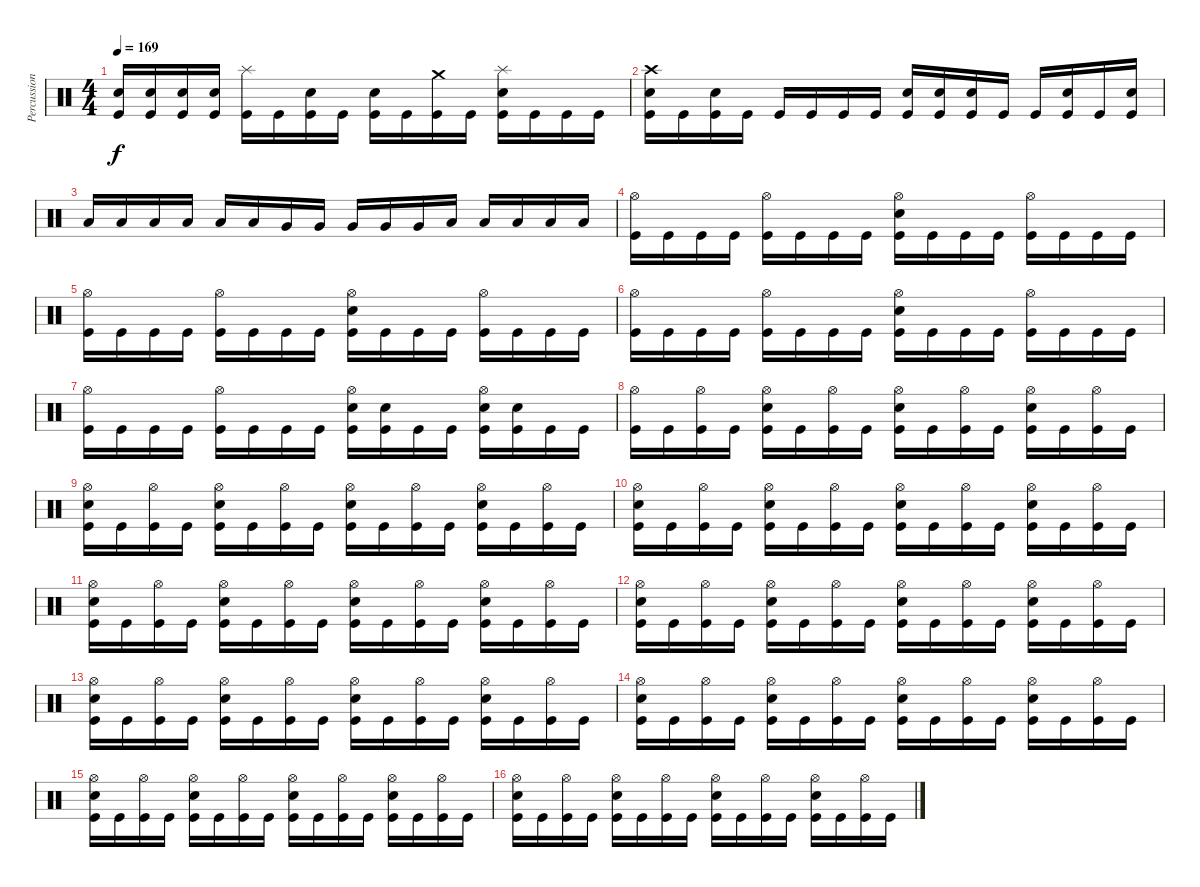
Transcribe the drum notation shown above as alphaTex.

\track ("Percussions" "Percussion") {instrument percussion}
\staff {score}
\articulation defaults
\ts (4 4)
\tempo 169
\clef neutral
\ks c
("Snare (hit) 2" "Kick (hit)").16{dy f} ("Snare (hit) 2" "Kick (hit)").16 ("Snare (hit) 2" "Kick (hit)").16 ("Snare (hit) 2" "Kick (hit)").16 ("Splash (hit)" "Kick (hit)").16 "Kick (hit)".16 ("Snare (hit) 2" "Kick (hit)").16 "Kick (hit)".16 ("Snare (hit) 2" "Kick (hit)").16 "Kick (hit)".16 ("Crash medium (hit)" "Kick (hit)").16 "Kick (hit)".16 ("Splash (hit)" "Snare (hit) 2" "Kick (hit)").16 "Kick (hit)".16 "Kick (hit)".16 "Kick (hit)".16 |
("Crash high (hit)" "Snare (hit) 2" "Kick (hit)").16 "Kick (hit)".16 ("Snare (hit) 2" "Kick (hit)").16 "Kick (hit)".16 "Kick (hit)".16 "Kick (hit)".16 "Kick (hit)".16 "Kick (hit)".16 ("Snare (hit) 2" "Kick (hit)").16 ("Snare (hit) 2" "Kick (hit)").16 ("Snare (hit) 2" "Kick (hit)").16 "Kick (hit)".16 "Kick (hit)".16 ("Snare (hit) 2" "Kick (hit)").16 "Kick (hit)".16 ("Snare (hit) 2" "Kick (hit)").16 |
"Low Tom (hit)".16 "Low Tom (hit)".16 "Low Tom (hit)".16 "Low Tom (hit)".16 "Low Tom (hit)".16 "Low Tom (hit)".16 "Very Low Tom (hit)".16 "Very Low Tom (hit)".16 "Very Low Tom (hit)".16 "Very Low Tom (hit)".16 "Very Low Tom (hit)".16 "Low Floor Tom (hit)".16 "Low Floor Tom (hit)".16 "Low Floor Tom (hit)".16 "Low Floor Tom (hit)".16 "Low Floor Tom (hit)".16 |
("Hi-Hat (open)" "Kick (hit)").16 "Kick (hit)".16 "Kick (hit)".16 "Kick (hit)".16 ("Hi-Hat (open)" "Kick (hit)").16 "Kick (hit)".16 "Kick (hit)".16 "Kick (hit)".16 ("Hi-Hat (open)" "Snare (hit) 2" "Kick (hit)").16 "Kick (hit)".16 "Kick (hit)".16 "Kick (hit)".16 ("Hi-Hat (open)" "Kick (hit)").16 "Kick (hit)".16 "Kick (hit)".16 "Kick (hit)".16 |
("Hi-Hat (open)" "Kick (hit)").16 "Kick (hit)".16 "Kick (hit)".16 "Kick (hit)".16 ("Hi-Hat (open)" "Kick (hit)").16 "Kick (hit)".16 "Kick (hit)".16 "Kick (hit)".16 ("Hi-Hat (open)" "Snare (hit) 2" "Kick (hit)").16 "Kick (hit)".16 "Kick (hit)".16 "Kick (hit)".16 ("Hi-Hat (open)" "Kick (hit)").16 "Kick (hit)".16 "Kick (hit)".16 "Kick (hit)".16 |
("Hi-Hat (open)" "Kick (hit)").16 "Kick (hit)".16 "Kick (hit)".16 "Kick (hit)".16 ("Hi-Hat (open)" "Kick (hit)").16 "Kick (hit)".16 "Kick (hit)".16 "Kick (hit)".16 ("Hi-Hat (open)" "Snare (hit) 2" "Kick (hit)").16 "Kick (hit)".16 "Kick (hit)".16 "Kick (hit)".16 ("Hi-Hat (open)" "Kick (hit)").16 "Kick (hit)".16 "Kick (hit)".16 "Kick (hit)".16 |
("Hi-Hat (open)" "Kick (hit)").16 "Kick (hit)".16 "Kick (hit)".16 "Kick (hit)".16 ("Hi-Hat (open)" "Kick (hit)").16 "Kick (hit)".16 "Kick (hit)".16 "Kick (hit)".16 ("Hi-Hat (open)" "Snare (hit) 2" "Kick (hit)").16 ("Snare (hit) 2" "Kick (hit)").16 "Kick (hit)".16 "Kick (hit)".16 ("Hi-Hat (open)" "Snare (hit) 2" "Kick (hit)").16 ("Snare (hit) 2" "Kick (hit)").16 "Kick (hit)".16 "Kick (hit)".16 |
("Hi-Hat (open)" "Kick (hit)").16 "Kick (hit)".16 ("Hi-Hat (open)" "Kick (hit)").16 "Kick (hit)".16 ("Hi-Hat (open)" "Snare (hit) 2" "Kick (hit)").16 "Kick (hit)".16 ("Hi-Hat (open)" "Kick (hit)").16 "Kick (hit)".16 ("Hi-Hat (open)" "Snare (hit) 2" "Kick (hit)").16 "Kick (hit)".16 ("Hi-Hat (open)" "Kick (hit)").16 "Kick (hit)".16 ("Hi-Hat (open)" "Snare (hit) 2" "Kick (hit)").16 "Kick (hit)".16 ("Hi-Hat (open)" "Kick (hit)").16 "Kick (hit)".16 |
("Hi-Hat (open)" "Snare (hit) 2" "Kick (hit)").16 "Kick (hit)".16 ("Hi-Hat (open)" "Kick (hit)").16 "Kick (hit)".16 ("Hi-Hat (open)" "Snare (hit) 2" "Kick (hit)").16 "Kick (hit)".16 ("Hi-Hat (open)" "Kick (hit)").16 "Kick (hit)".16 ("Hi-Hat (open)" "Snare (hit) 2" "Kick (hit)").16 "Kick (hit)".16 ("Hi-Hat (open)" "Kick (hit)").16 "Kick (hit)".16 ("Hi-Hat (open)" "Snare (hit) 2" "Kick (hit)").16 "Kick (hit)".16 ("Hi-Hat (open)" "Kick (hit)").16 "Kick (hit)".16 |
("Hi-Hat (open)" "Snare (hit) 2" "Kick (hit)").16 "Kick (hit)".16 ("Hi-Hat (open)" "Kick (hit)").16 "Kick (hit)".16 ("Hi-Hat (open)" "Snare (hit) 2" "Kick (hit)").16 "Kick (hit)".16 ("Hi-Hat (open)" "Kick (hit)").16 "Kick (hit)".16 ("Hi-Hat (open)" "Snare (hit) 2" "Kick (hit)").16 "Kick (hit)".16 ("Hi-Hat (open)" "Kick (hit)").16 "Kick (hit)".16 ("Hi-Hat (open)" "Snare (hit) 2" "Kick (hit)").16 "Kick (hit)".16 ("Hi-Hat (open)" "Kick (hit)").16 "Kick (hit)".16 |
("Hi-Hat (open)" "Snare (hit) 2" "Kick (hit)").16 "Kick (hit)".16 ("Hi-Hat (open)" "Kick (hit)").16 "Kick (hit)".16 ("Hi-Hat (open)" "Snare (hit) 2" "Kick (hit)").16 "Kick (hit)".16 ("Hi-Hat (open)" "Kick (hit)").16 "Kick (hit)".16 ("Hi-Hat (open)" "Snare (hit) 2" "Kick (hit)").16 "Kick (hit)".16 ("Hi-Hat (open)" "Kick (hit)").16 "Kick (hit)".16 ("Hi-Hat (open)" "Snare (hit) 2" "Kick (hit)").16 "Kick (hit)".16 ("Hi-Hat (open)" "Kick (hit)").16 "Kick (hit)".16 |
("Hi-Hat (open)" "Snare (hit) 2" "Kick (hit)").16 "Kick (hit)".16 ("Hi-Hat (open)" "Kick (hit)").16 "Kick (hit)".16 ("Hi-Hat (open)" "Snare (hit) 2" "Kick (hit)").16 "Kick (hit)".16 ("Hi-Hat (open)" "Kick (hit)").16 "Kick (hit)".16 ("Hi-Hat (open)" "Snare (hit) 2" "Kick (hit)").16 "Kick (hit)".16 ("Hi-Hat (open)" "Kick (hit)").16 "Kick (hit)".16 ("Hi-Hat (open)" "Snare (hit) 2" "Kick (hit)").16 "Kick (hit)".16 ("Hi-Hat (open)" "Kick (hit)").16 "Kick (hit)".16 |
("Hi-Hat (open)" "Snare (hit) 2" "Kick (hit)").16 "Kick (hit)".16 ("Hi-Hat (open)" "Kick (hit)").16 "Kick (hit)".16 ("Hi-Hat (open)" "Snare (hit) 2" "Kick (hit)").16 "Kick (hit)".16 ("Hi-Hat (open)" "Kick (hit)").16 "Kick (hit)".16 ("Hi-Hat (open)" "Snare (hit) 2" "Kick (hit)").16 "Kick (hit)".16 ("Hi-Hat (open)" "Kick (hit)").16 "Kick (hit)".16 ("Hi-Hat (open)" "Snare (hit) 2" "Kick (hit)").16 "Kick (hit)".16 ("Hi-Hat (open)" "Kick (hit)").16 "Kick (hit)".16 |
("Hi-Hat (open)" "Snare (hit) 2" "Kick (hit)").16 "Kick (hit)".16 ("Hi-Hat (open)" "Kick (hit)").16 "Kick (hit)".16 ("Hi-Hat (open)" "Snare (hit) 2" "Kick (hit)").16 "Kick (hit)".16 ("Hi-Hat (open)" "Kick (hit)").16 "Kick (hit)".16 ("Hi-Hat (open)" "Snare (hit) 2" "Kick (hit)").16 "Kick (hit)".16 ("Hi-Hat (open)" "Kick (hit)").16 "Kick (hit)".16 ("Hi-Hat (open)" "Snare (hit) 2" "Kick (hit)").16 "Kick (hit)".16 ("Hi-Hat (open)" "Kick (hit)").16 "Kick (hit)".16 |
("Hi-Hat (open)" "Snare (hit) 2" "Kick (hit)").16 "Kick (hit)".16 ("Hi-Hat (open)" "Kick (hit)").16 "Kick (hit)".16 ("Hi-Hat (open)" "Snare (hit) 2" "Kick (hit)").16 "Kick (hit)".16 ("Hi-Hat (open)" "Kick (hit)").16 "Kick (hit)".16 ("Hi-Hat (open)" "Snare (hit) 2" "Kick (hit)").16 "Kick (hit)".16 ("Hi-Hat (open)" "Kick (hit)").16 "Kick (hit)".16 ("Hi-Hat (open)" "Snare (hit) 2" "Kick (hit)").16 "Kick (hit)".16 ("Hi-Hat (open)" "Kick (hit)").16 "Kick (hit)".16 |
("Hi-Hat (open)" "Snare (hit) 2" "Kick (hit)").16 "Kick (hit)".16 ("Hi-Hat (open)" "Kick (hit)").16 "Kick (hit)".16 ("Hi-Hat (open)" "Snare (hit) 2" "Kick (hit)").16 "Kick (hit)".16 ("Hi-Hat (open)" "Kick (hit)").16 "Kick (hit)".16 ("Hi-Hat (open)" "Snare (hit) 2" "Kick (hit)").16 "Kick (hit)".16 ("Hi-Hat (open)" "Kick (hit)").16 "Kick (hit)".16 ("Hi-Hat (open)" "Snare (hit) 2" "Kick (hit)").16 "Kick (hit)".16 ("Hi-Hat (open)" "Kick (hit)").16 "Kick (hit)".16
